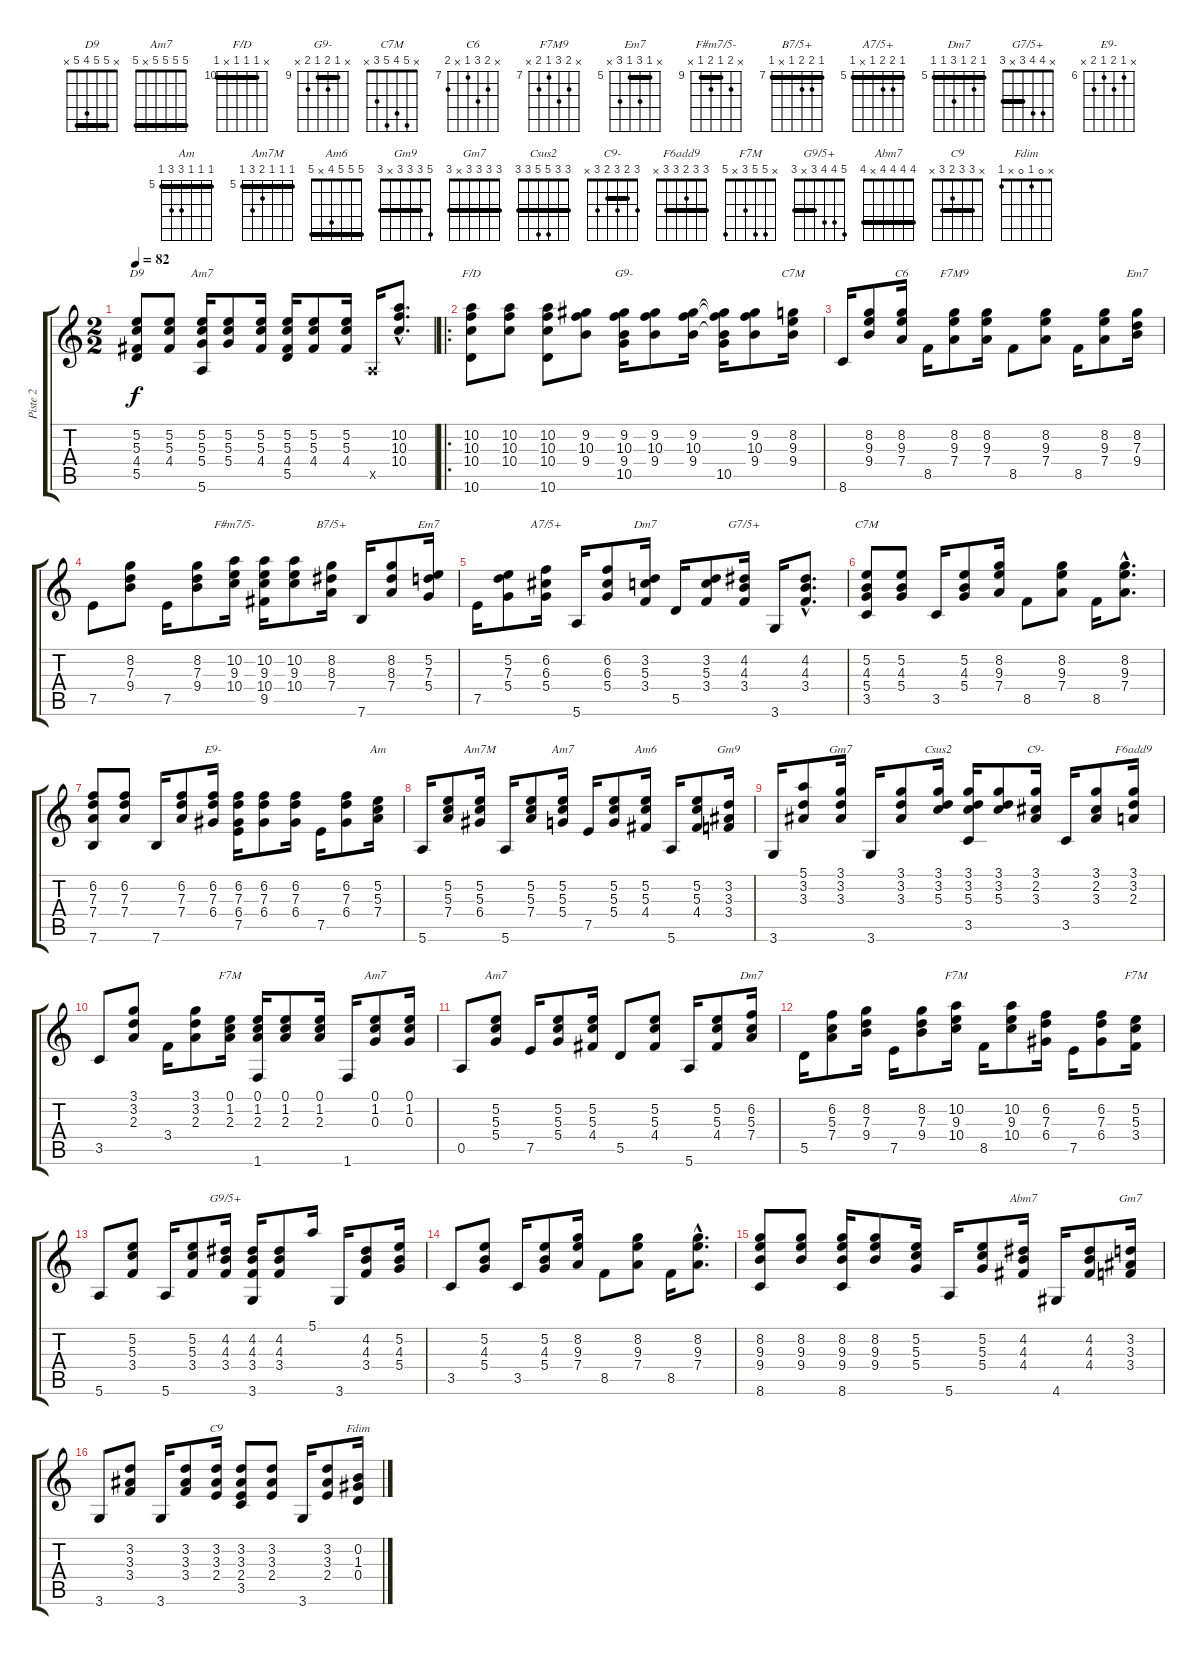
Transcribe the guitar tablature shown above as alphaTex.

\track ("Piste 2" "Piste 2") {instrument acousticguitarnylon}
\staff {score tabs}
\tuning (E4 B3 G3 D3 A2 E2) {hide}
\chord ("D9" x 5 5 4 5 x) {barre 5}
\chord ("Am7" x 5 5 5 x 5) {barre 5}
\chord ("F/D" x 10 10 10 x 10) {firstfret 10 barre 10}
\chord ("G9-" x 9 10 9 10 x) {firstfret 9 barre 9}
\chord ("C7M" x 8 9 9 x 8) {firstfret 8 barre 8}
\chord ("C6" x 8 9 7 x 8) {firstfret 7}
\chord ("F7M9" x 8 9 7 8 x) {firstfret 7}
\chord ("Em7" 7 8 7 9 7 0) {firstfret 7 barre 7}
\chord ("F#m7/5-" x 10 9 10 9 x) {firstfret 9 barre 9}
\chord ("B7/5+" 7 8 8 7 x 7) {firstfret 7 barre 7}
\chord ("Em7" x 5 7 5 7 x) {firstfret 5 barre 5}
\chord ("A7/5+" 5 6 6 5 x 5) {firstfret 5 barre 5}
\chord ("Dm7" x 3 5 3 5 x) {barre 3}
\chord ("G7/5+" x 4 4 3 x 3) {barre 3}
\chord ("C7M" x 5 4 5 3 x)
\chord ("E9-" x 6 7 6 7 x) {firstfret 6}
\chord ("Am" 5 5 5 7 7 5) {firstfret 5 barre 5}
\chord ("Am7M" 5 5 5 6 7 5) {firstfret 5 barre 5}
\chord ("Am7" 5 5 5 5 7 5) {firstfret 5 barre 5}
\chord ("Am6" 5 5 5 4 x 5) {barre 5}
\chord ("Gm9" 5 3 3 3 x 3) {barre 3}
\chord ("Gm7" 3 3 3 3 5 3) {barre 3}
\chord ("Csus2" 3 3 5 5 3 3) {barre 3}
\chord ("C9-" 3 2 3 2 3 x) {barre 2}
\chord ("F6add9" 3 3 2 3 3 x) {barre 3}
\chord ("F7M" 0 1 2 3 0 1)
\chord ("Am7" 0 1 0 2 0 0)
\chord ("Am7" 5 5 5 5 x 5) {barre 5}
\chord ("Dm7" 5 6 5 7 5 5) {firstfret 5 barre 5}
\chord ("F7M" x 10 9 10 8 x) {firstfret 8}
\chord ("F7M" x 5 5 3 x 5)
\chord ("G9/5+" 5 4 4 3 x 3) {barre 3}
\chord ("Abm7" 4 4 4 4 x 4) {barre 4}
\chord ("Gm7" 3 3 3 3 x 3) {barre 3}
\chord ("C9" x 3 3 2 3 x) {barre 3}
\chord ("Fdim" x 0 1 0 x 1)
\ts (2 2)
\tempo 82
\clef g2
\ks c
(5.2 5.3 4.4 5.5).8{ch "D9" dy f instrument acousticguitarnylon} (5.2 5.3 4.4).8 (5.2 5.3 5.4 5.6).16{ch "Am7"} (5.2 5.3 5.4).8 (5.2 5.3 4.4).16 (5.2 5.3 4.4 5.5).16 (5.2 5.3 4.4).8 (5.2 5.3 4.4).16 0.5{x}.16 (10.2{hac} 10.3{hac} 10.4{hac}).8{d} |
\ro
(10.2 10.3 10.4 10.6).8{ch "F/D"} (10.2 10.3 10.4).8 (10.2 10.3 10.4 10.6).8 (9.2 10.3 9.4).8 (9.2 10.3 9.4 10.5).16{ch "G9-"} (9.2 10.3 9.4).8 (9.2 10.3 9.4).16 (9.2{t} 10.3{t} 9.4{t} 10.5).16 (9.2 10.3 9.4).8 (8.2 9.3 9.4).16{ch "C7M"} |
8.6.16 (8.2 9.3 9.4).8 (8.2 9.3 7.4).16{ch "C6"} 8.5.16 (8.2 9.3 7.4).8{ch "F7M9"} (8.2 9.3 7.4).16 8.5.8 (8.2 9.3 7.4).8 8.5.16 (8.2 9.3 7.4).8 (8.2 7.3 9.4).16{ch "Em7"} |
7.5.8 (8.2 7.3 9.4).8 7.5.16 (8.2 7.3 9.4).8 (10.2 9.3 10.4).16{ch "F#m7/5-"} (10.2 9.3 10.4 9.5).16 (10.2 9.3 10.4).8 (8.2 8.3 7.4).16{ch "B7/5+"} 7.6.16 (8.2 8.3 7.4).8 (5.2 7.3 5.4).16{ch "Em7"} |
7.5.16 (5.2 7.3 5.4).8 (6.2 6.3 5.4).16{ch "A7/5+"} 5.6.16 (6.2 6.3 5.4).8 (3.2 5.3 3.4).16{ch "Dm7"} 5.5.16 (3.2 5.3 3.4).8 (4.2 4.3 3.4).16{ch "G7/5+"} 3.6.16 (4.2{hac} 4.3{hac} 3.4{hac}).8{d} |
(5.2 4.3 5.4 3.5).8{ch "C7M"} (5.2 4.3 5.4).8 3.5.16 (5.2 4.3 5.4).8 (8.2 9.3 7.4).16 8.5.8 (8.2 9.3 7.4).8 8.5.16 (8.2{hac} 9.3{hac} 7.4{hac}).8{d} |
(6.2 7.3 7.4 7.6).8 (6.2 7.3 7.4).8 7.6.16 (6.2 7.3 7.4).8 (6.2 7.3 6.4).16{ch "E9-"} (6.2 7.3 6.4 7.5).16 (6.2 7.3 6.4).8 (6.2 7.3 6.4).16 7.5.16 (6.2 7.3 6.4).8 (5.2 5.3 7.4).16{ch "Am"} |
5.6.16 (5.2 5.3 7.4).8 (5.2 5.3 6.4).16{ch "Am7M"} 5.6.16 (5.2 5.3 7.4).8 (5.2 5.3 5.4).16{ch "Am7"} 7.5.16 (5.2 5.3 5.4).8 (5.2 5.3 4.4).16{ch "Am6"} 5.6.16 (5.2 5.3 4.4).8 (3.2 3.3 3.4).16{ch "Gm9"} |
3.6.16 (5.1 3.2 3.3).8 (3.1 3.2 3.3).16{ch "Gm7"} 3.6.16 (3.1 3.2 3.3).8 (3.1 3.2 5.3).16{ch "Csus2"} (3.1 3.2 5.3 3.5).16 (3.1 3.2 5.3).8 (3.1 2.2 3.3).16{ch "C9-"} 3.5.16 (3.1 2.2 3.3).8 (3.1 3.2 2.3).16{ch "F6add9"} |
3.5.8 (3.1 3.2 2.3).8 3.4.16 (3.1 3.2 2.3).8 (0.1 1.2 2.3).16{ch "F7M"} (0.1 1.2 2.3 1.6).16 (0.1 1.2 2.3).8 (0.1 1.2 2.3).16 1.6.16 (0.1 1.2 0.3).8{ch "Am7"} (0.1 1.2 0.3).16 |
0.5.8 (5.2 5.3 5.4).8{ch "Am7"} 7.5.16 (5.2 5.3 5.4).8 (5.2 5.3 4.4).16 5.5.8 (5.2 5.3 4.4).8 5.6.16 (5.2 5.3 4.4).8 (6.2 5.3 7.4).16{ch "Dm7"} |
5.5.16 (6.2 5.3 7.4).8 (8.2 7.3 9.4).16 7.5.16 (8.2 7.3 9.4).8 (10.2 9.3 10.4).16{ch "F7M"} 8.5.16 (10.2 9.3 10.4).8 (6.2 7.3 6.4).16 7.5.16 (6.2 7.3 6.4).8 (5.2 5.3 3.4).16{ch "F7M"} |
5.6.8 (5.2 5.3 3.4).8 5.6.16 (5.2 5.3 3.4).8 (4.2 4.3 3.4).16{ch "G9/5+"} (4.2 4.3 3.4 3.6).16 (4.2 4.3 3.4).8 5.1.16 3.6.16 (4.2 4.3 3.4).8 (5.2 4.3 5.4).16 |
3.5.8 (5.2 4.3 5.4).8 3.5.16 (5.2 4.3 5.4).8 (8.2 9.3 7.4).16 8.5.8 (8.2 9.3 7.4).8 8.5.16 (8.2{hac} 9.3{hac} 7.4{hac}).8{d} |
(8.2 9.3 9.4 8.6).8 (8.2 9.3 9.4).8 (8.2 9.3 9.4 8.6).16 (8.2 9.3 9.4).8 (5.2 5.3 5.4).16 5.6.16 (5.2 5.3 5.4).8 (4.2 4.3 4.4).16{ch "Abm7"} 4.6.16 (4.2 4.3 4.4).8 (3.2 3.3 3.4).16{ch "Gm7"} |
3.6.8 (3.2 3.3 3.4).8 3.6.16 (3.2 3.3 3.4).8 (3.2 3.3 2.4).16{ch "C9"} (3.2 3.3 2.4 3.5).8 (3.2 3.3 2.4).8 3.6.16 (3.2 3.3 2.4).8 (0.2 1.3 0.4).16{ch "Fdim"}
